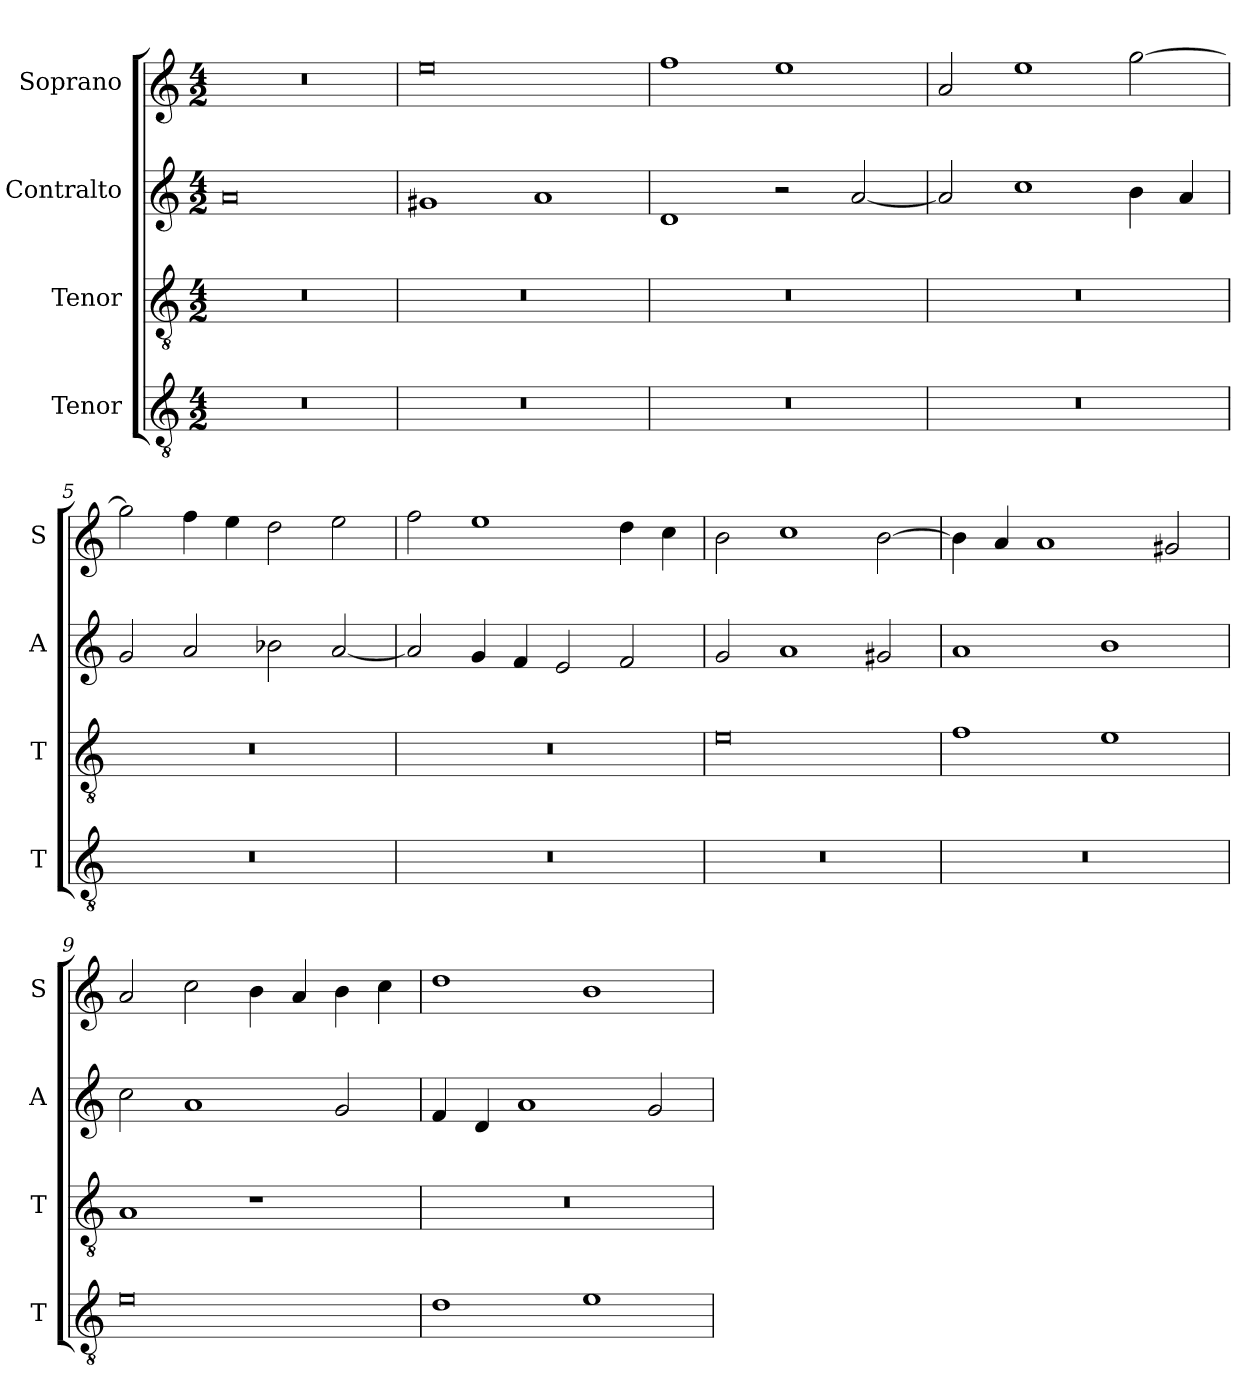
**kern	**kern	**kern	**kern
*part4	*part3	*part2	*part1
*staff4	*staff3	*staff2	*staff1
*I"Tenor	*I"Tenor	*I"Contralto	*I"Soprano
*I'T	*I'T	*I'A	*I'S
*clefGv2	*clefGv2	*clefG2	*clefG2
*k[]	*k[]	*k[]	*k[]
*A:aeo	*A:aeo	*A:aeo	*A:aeo
*M4/2	*M4/2	*M4/2	*M4/2
=1	=1	=1	=1
0r	0r	0a	0r
=2	=2	=2	=2
0r	0r	1g#X	0ee
.	.	1a	.
=3	=3	=3	=3
0r	0r	1d	1ff
.	.	2r	1ee
.	.	[2a	.
=4	=4	=4	=4
0r	0r	2a]	2a
.	.	1cc	1ee
.	.	4b	[2gg
.	.	4a	.
=5	=5	=5	=5
0r	0r	2g	2gg]
.	.	2a	4ff
.	.	.	4ee
.	.	2b-X	2dd
.	.	[2a	2ee
=6	=6	=6	=6
0r	0r	2a]	2ff
.	.	4g	1ee
.	.	4f	.
.	.	2e	.
.	.	2f	4dd
.	.	.	4cc
=7	=7	=7	=7
0r	0e	2g	2b
.	.	1a	1cc
.	.	2g#X	[2b
=8	=8	=8	=8
0r	1f	1a	4b]
.	.	.	4a
.	.	.	1a
.	1e	1b	.
.	.	.	2g#X
=9	=9	=9	=9
0e	1A	2cc	2a
.	.	1a	2cc
.	1r	.	4b
.	.	.	4a
.	.	2g	4b
.	.	.	4cc
=10	=10	=10	=10
1d	0r	4f	1dd
.	.	4d	.
.	.	1a	.
1e	.	.	1b
.	.	2g	.
=	=	=	=
*-	*-	*-	*-
